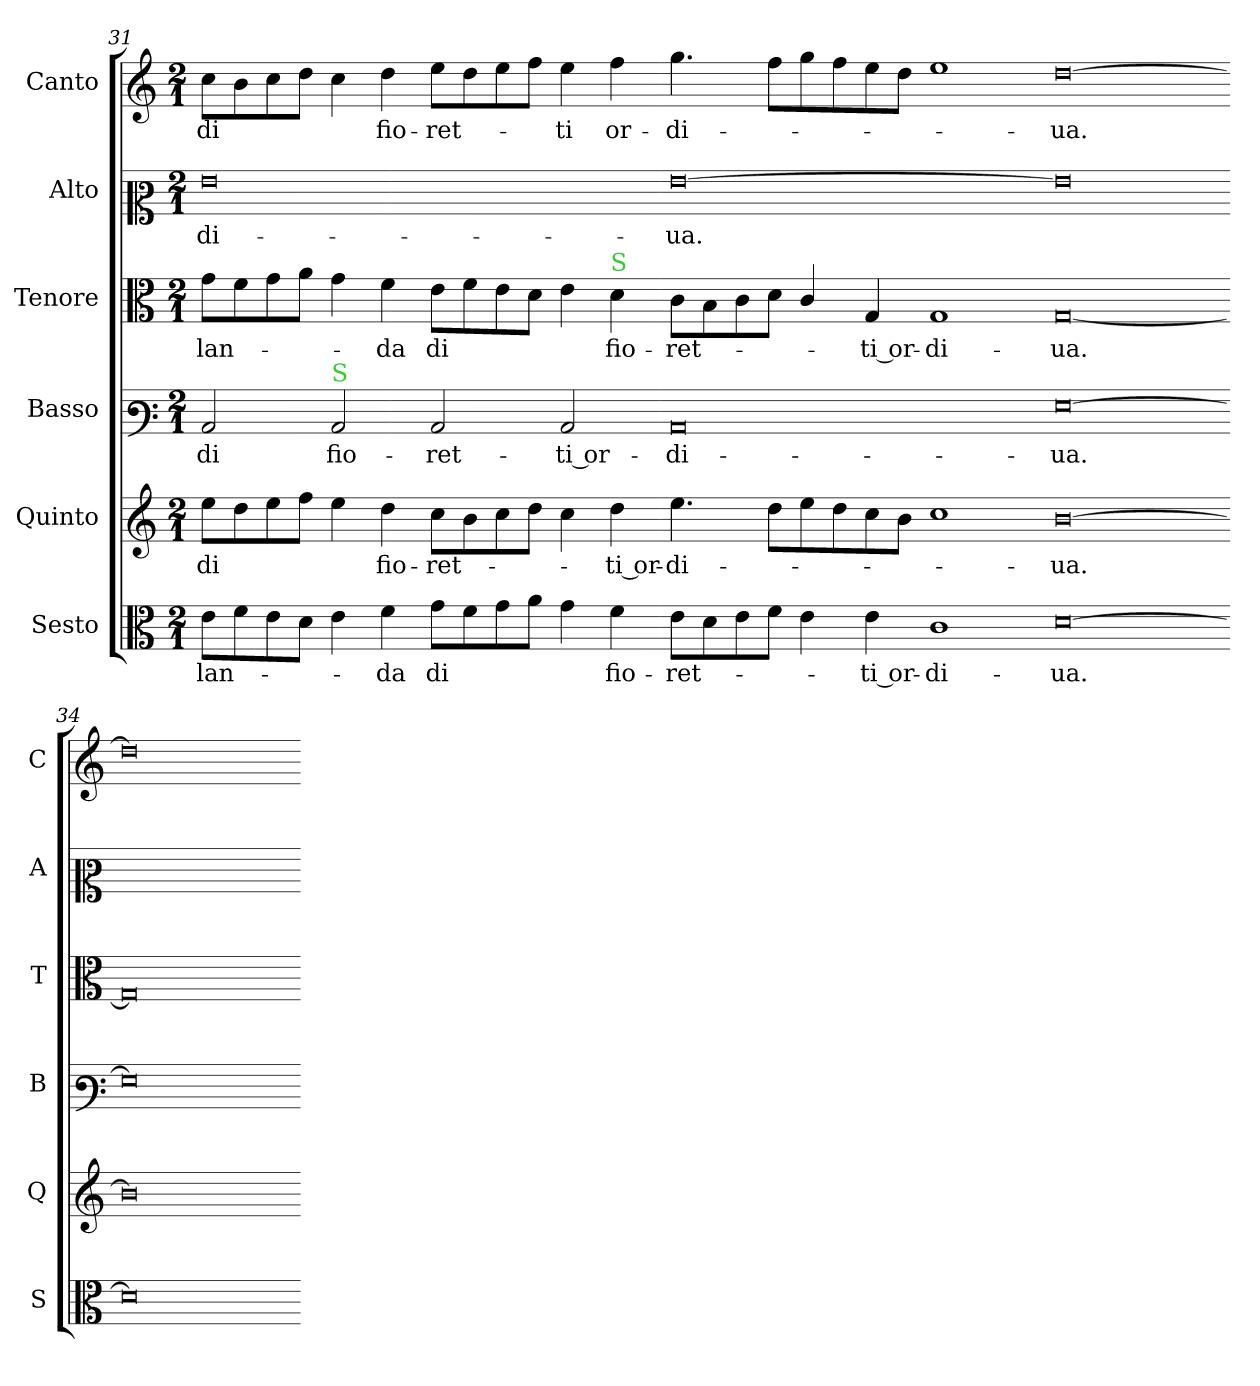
**kern	**text	**kern	**text	**kern	**text	**kern	**text	**kern	**text	**kern	**text
*part6	*part6	*part5	*part5	*part4	*part4	*part3	*part3	*part2	*part2	*part1	*part1
*staff6	*staff6	*staff5	*staff5	*staff4	*staff4	*staff3	*staff3	*staff2	*staff2	*staff1	*staff1
*I"Sesto	*	*I"Quinto	*	*I"Basso	*	*I"Tenore	*	*I"Alto	*	*I"Canto	*
*I'S	*	*I'Q	*	*I'B	*	*I'T	*	*I'A	*	*I'C	*
*clefC3	*	*clefG2	*	*clefF3	*	*clefC3	*	*clefC2	*	*clefG2	*
*k[]	*	*k[]	*	*k[]	*	*k[]	*	*k[]	*	*k[]	*
*C:ion	*	*C:ion	*	*C:ion	*	*C:ion	*	*C:ion	*	*C:ion	*
*M2/1	*	*M2/1	*	*M2/1	*	*M2/1	*	*M2/1	*	*M2/1	*
=31	=31	=31	=31	=31	=31	=31	=31	=31	=31	=31	=31
8e\L	-lan-	8ee\L	di	2C/	di	8g\L	-lan-	0g	-di-	8cc\L	di
8f\	.	8dd\	.	.	.	8f\	.	.	.	8b\	.
8e\	.	8ee\	.	.	.	8g\	.	.	.	8cc\	.
8d\J	.	8ff\J	.	.	.	8a\J	.	.	.	8dd\J	.
!	!	!	!	!LO:TX:a:color=limegreen:t=S	!	!	!	!	!	!	!
4e\	.	4ee\	.	2C/	fio-	4g\	.	.	.	4cc\	.
4f\	-da	4dd\	fio-	.	.	4f\	-da	.	.	4dd\	fio-
8g\L	di	8cc\L	-ret-	2C/	-ret-	8e\L	di	.	.	8ee\L	-ret-
8f\	.	8b\	.	.	.	8f\	.	.	.	8dd\	.
8g\	.	8cc\	.	.	.	8e\	.	.	.	8ee\	.
8a\J	.	8dd\J	.	.	.	8d\J	.	.	.	8ff\J	.
4g\	.	4cc\	.	2C/	-ti or-	4e\	.	.	.	4ee\	-ti
!	!	!	!	!	!	!LO:TX:a:color=limegreen:t=S	!	!	!	!	!
4f\	fio-	4dd\	-ti or-	.	.	4d\	fio-	.	.	4ff\	or-
=32-	=32-	=32-	=32-	=32-	=32-	=32-	=32-	=32-	=32-	=32-	=32-
8e\L	-ret-	4.ee\	-di-	0C	-di-	8c\L	-ret-	[0g	-ua.	4.gg\	-di-
8d\	.	.	.	.	.	8B\	.	.	.	.	.
8e\	.	.	.	.	.	8c\	.	.	.	.	.
8f\J	.	8dd\L	.	.	.	8d\J	.	.	.	8ff\L	.
4e\	.	8ee\	.	.	.	4c/	.	.	.	8gg\	.
.	.	8dd\	.	.	.	.	.	.	.	8ff\	.
4e\	-ti or-	8cc\	.	.	.	4G/	-ti or-	.	.	8ee\	.
.	.	8b\J	.	.	.	.	.	.	.	8dd\J	.
1c	-di-	1cc	.	.	.	1G	-di-	.	.	1ee	.
=33-	=33-	=33-	=33-	=33-	=33-	=33-	=33-	=33-	=33-	=33-	=33-
[0d	-ua.	[0b	-ua.	[0G	-ua.	[0G	-ua.	0g]	.	[0dd	-ua.
=34-	=34-	=34-	=34-	=34-	=34-	=34-	=34-	=34-	=34-	=34-	=34-
0d]	.	0b]	.	0G]	.	0G]	.	0ryy	.	0dd]	.
=-	=-	=-	=-	=-	=-	=-	=-	=-	=-	=-	=-
*-	*-	*-	*-	*-	*-	*-	*-	*-	*-	*-	*-
